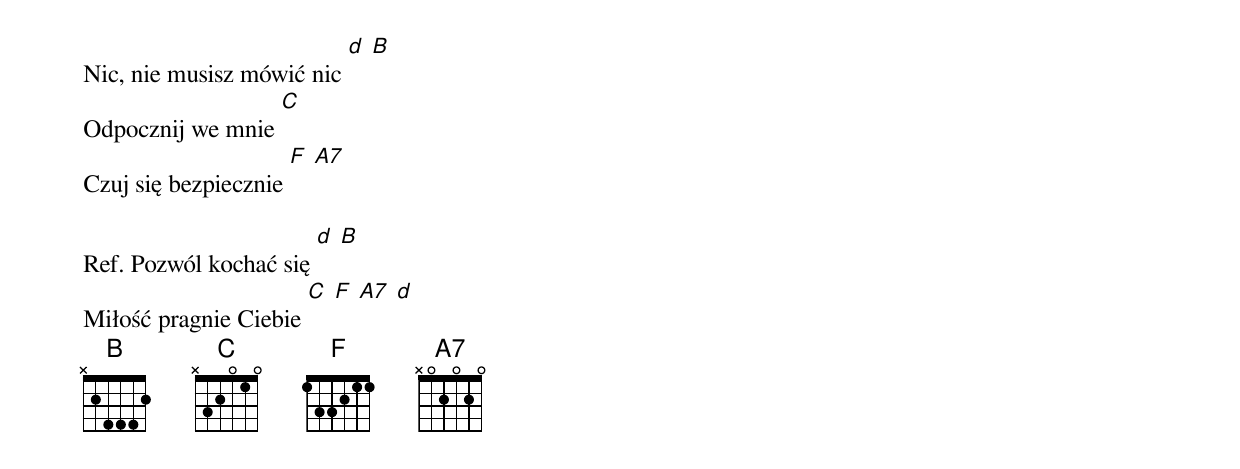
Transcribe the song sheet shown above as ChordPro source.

Nic, nie musisz mówić nic [d] [B]
Odpocznij we mnie [C]
Czuj się bezpiecznie [F] [A7]

Ref. Pozwól kochać się [d] [B]
Miłość pragnie Ciebie [C] [F] [A7] [d]
